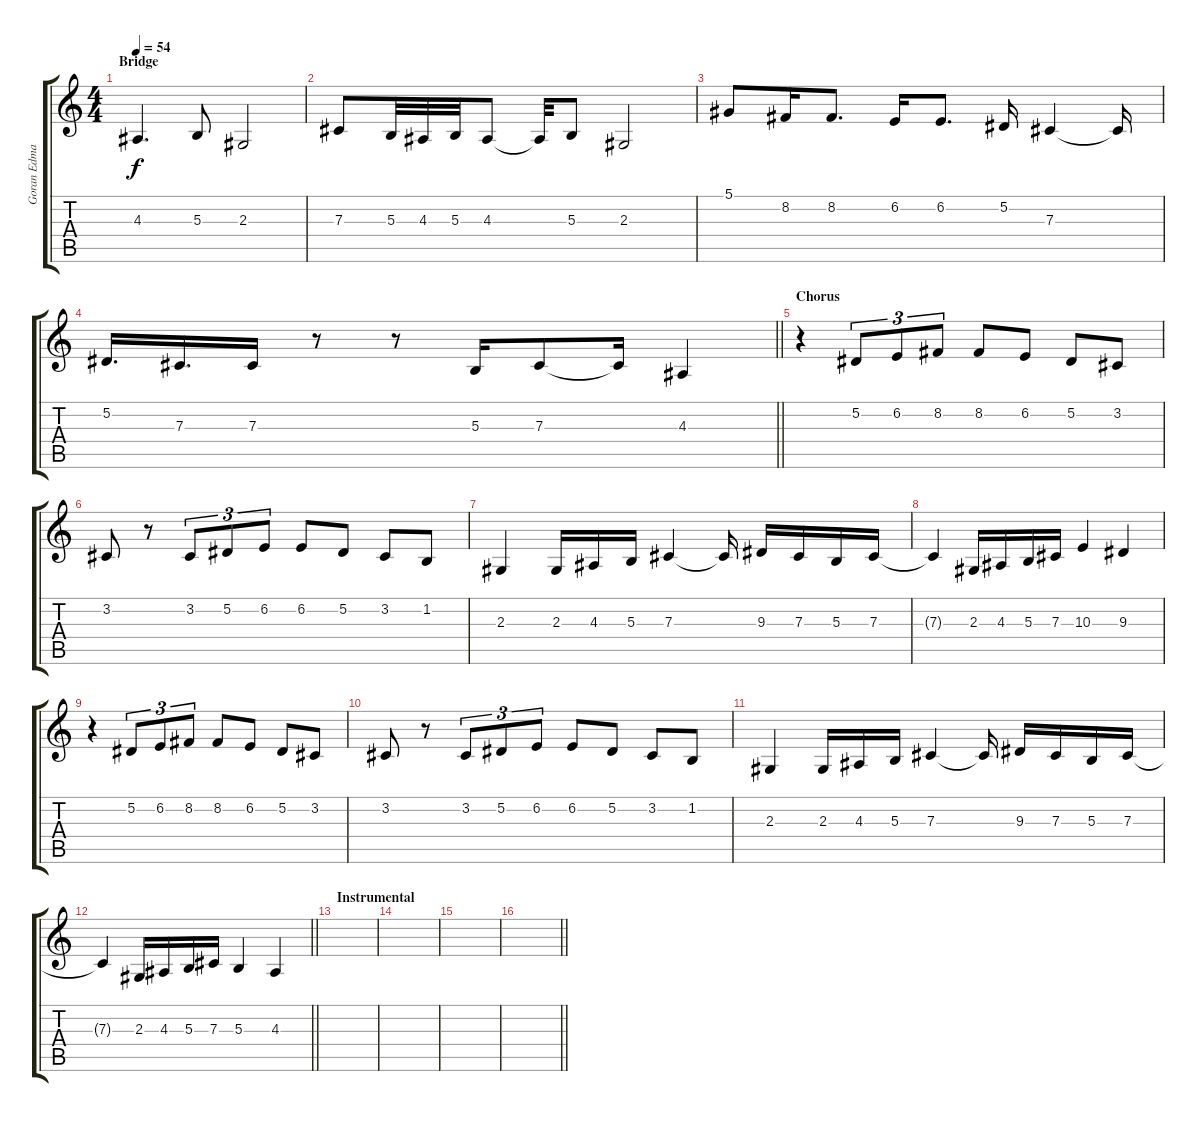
\track ("Goran Edman" "Goran Edma") {instrument lead2sawtooth}
\staff {score tabs}
\tuning (Eb4 Bb3 Gb3 Db3 Ab2 Eb2) {hide}
\ts (4 4)
\section ("" "Bridge")
\tempo 54
\clef g2
\ks c
4.3.4{d dy f} 5.3.8 2.3.2 |
7.3.8 5.3.32 4.3.32 5.3.32 4.3.8 4.3{t}.32 5.3.8 2.3.2 |
5.1.8 8.2.16 8.2.8{d} 6.2.16 6.2.8{d} 5.2.16 7.3.4 7.3{t}.16 |
\barLineRight lightlight
5.2.16{d} 7.3.16{d} 7.3.16 r.8 r.8 5.3.16 7.3.8 7.3{t}.16 4.3.4 |
\section ("" "Chorus")
r.4 5.2.8{tu (3 2)} 6.2.8{tu (3 2)} 8.2.8{tu (3 2)} 8.2.8 6.2.8 5.2.8 3.2.8 |
3.2.8 r.8 3.2.8{tu (3 2)} 5.2.8{tu (3 2)} 6.2.8{tu (3 2)} 6.2.8 5.2.8 3.2.8 1.2.8 |
2.3.4 2.3.16 4.3.16 5.3.16 7.3.4 7.3{t}.16 9.3.16 7.3.16 5.3.16 7.3.16 |
7.3{t}.4 2.3.16 4.3.16 5.3.16 7.3.16 10.3.4 9.3.4 |
r.4 5.2.8{tu (3 2)} 6.2.8{tu (3 2)} 8.2.8{tu (3 2)} 8.2.8 6.2.8 5.2.8 3.2.8 |
3.2.8 r.8 3.2.8{tu (3 2)} 5.2.8{tu (3 2)} 6.2.8{tu (3 2)} 6.2.8 5.2.8 3.2.8 1.2.8 |
2.3.4 2.3.16 4.3.16 5.3.16 7.3.4 7.3{t}.16 9.3.16 7.3.16 5.3.16 7.3.16 |
\barLineRight lightlight
7.3{t}.4 2.3.16 4.3.16 5.3.16 7.3.16 5.3.4 4.3.4 |
\section ("" "Instrumental")
|
|
|
\barLineRight lightlight
